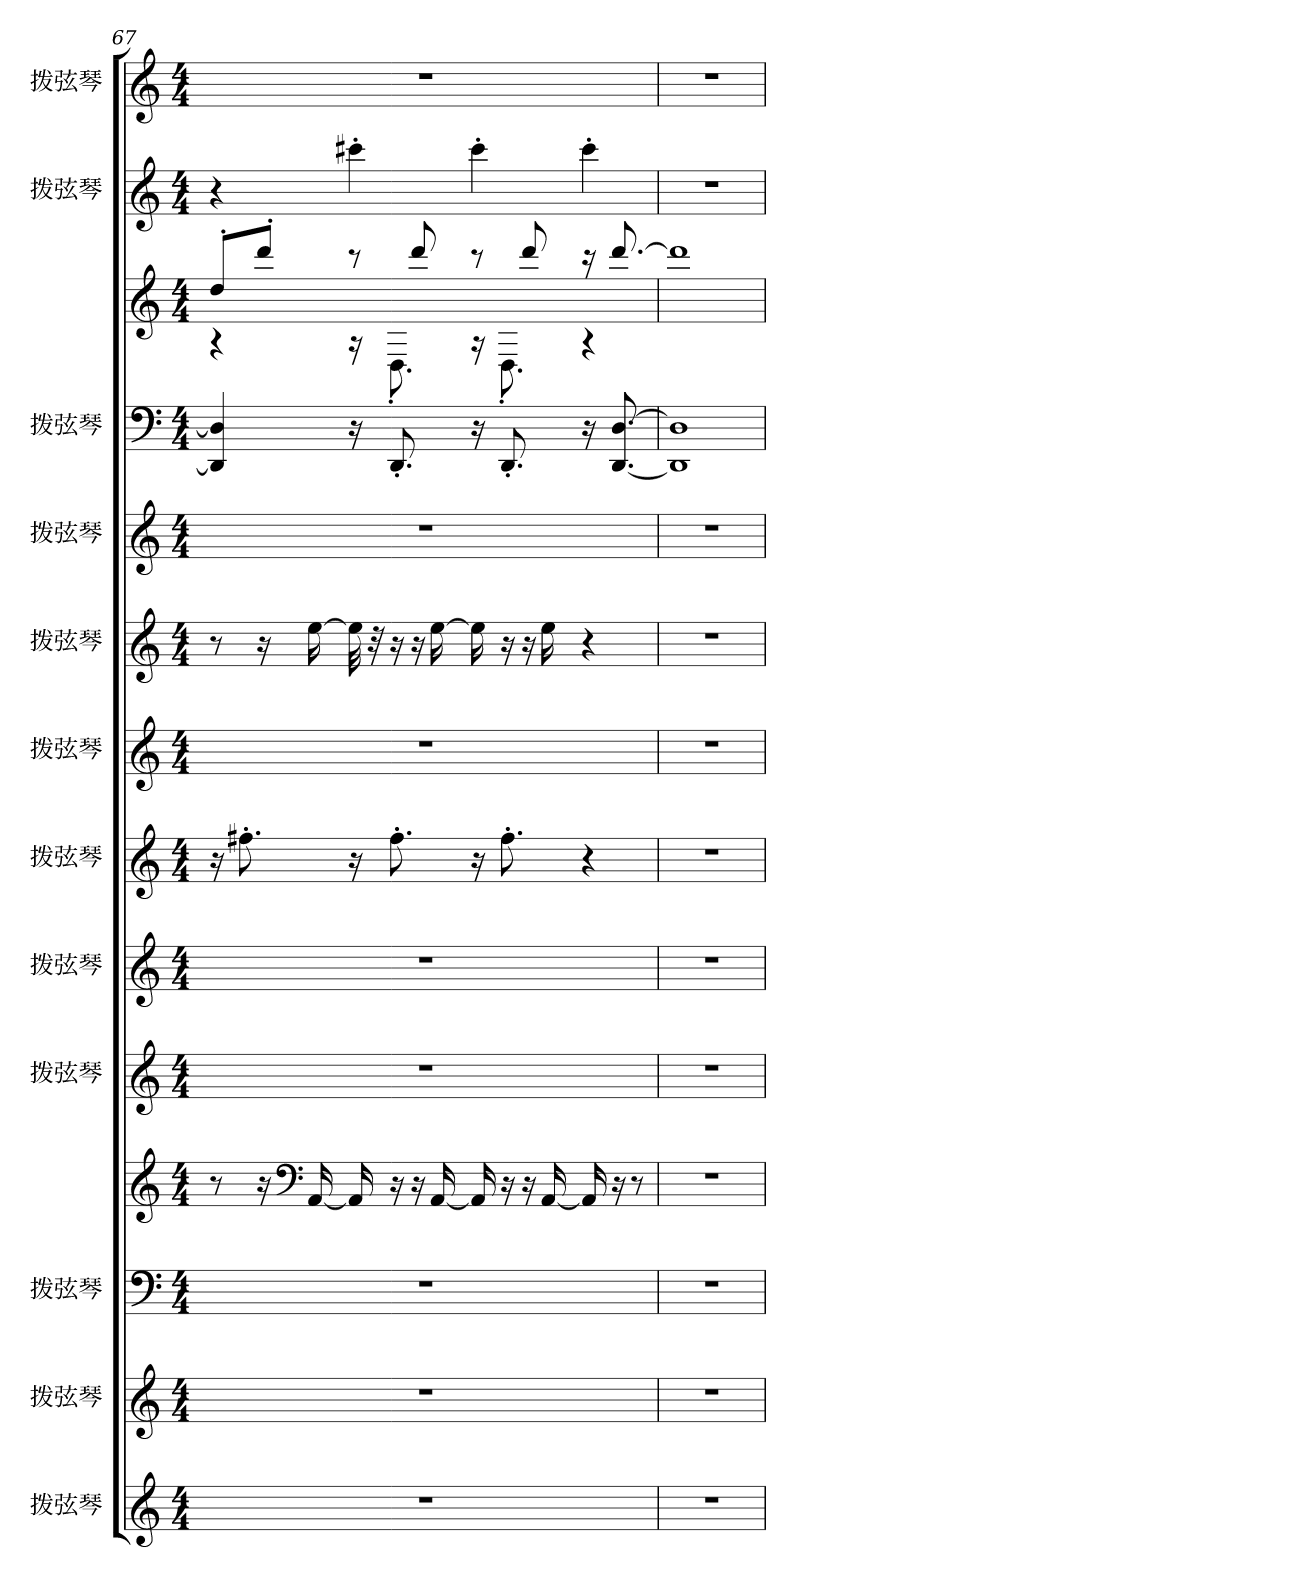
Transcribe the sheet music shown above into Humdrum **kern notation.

**kern	**kern	**kern	**kern	**kern	**kern	**kern	**kern	**kern	**kern	**kern	**kern	**kern	**kern
*part12	*part11	*part10	*part10	*part9	*part8	*part7	*part6	*part5	*part4	*part3	*part3	*part2	*part1
*staff14	*staff13	*staff12	*staff11	*staff10	*staff9	*staff8	*staff7	*staff6	*staff5	*staff4	*staff3	*staff2	*staff1
*I"拨弦琴	*I"拨弦琴	*I"拨弦琴	*	*I"拨弦琴	*I"拨弦琴	*I"拨弦琴	*I"拨弦琴	*I"拨弦琴	*I"拨弦琴	*I"拨弦琴	*	*I"拨弦琴	*I"拨弦琴
!!LO:PB:g=z
*clefG2	*clefG2	*clefF4	*clefG2	*clefG2	*clefG2	*clefG2	*clefG2	*clefG2	*clefG2	*clefF4	*clefG2	*clefG2	*clefG2
*k[]	*k[]	*k[]	*k[]	*k[]	*k[]	*k[]	*k[]	*k[]	*k[]	*k[]	*k[]	*k[]	*k[]
*M4/4	*M4/4	*M4/4	*M4/4	*M4/4	*M4/4	*M4/4	*M4/4	*M4/4	*M4/4	*M4/4	*M4/4	*M4/4	*M4/4
=67	=67	=67	=67	=67	=67	=67	=67	=67	=67	=67	=67	=67	=67
*	*	*	*	*	*	*	*	*	*	*	*^	*	*
1r	1r	1r	8r	1r	1r	16r	1r	8r	1r	4DD/] 4D/]	8dd'/L	4r	4r	1r
.	.	.	.	.	.	8.ff#X'\	.	.	.	.	.	.	.	.
.	.	.	16r	.	.	.	.	16r	.	.	8ddd'/J	.	.	.
*	*	*	*clefF4	*	*	*	*	*	*	*	*	*	*	*
.	.	.	[16AA/	.	.	.	.	[16ee\	.	.	.	.	.	.
.	.	.	16AA/]	.	.	16r	.	32ee\]	.	16r	8r	16r	4ccc#X'\	.
.	.	.	.	.	.	.	.	32r	.	.	.	.	.	.
.	.	.	16r	.	.	8.ff#'\	.	16r	.	8.DD'/	.	8.D'\	.	.
.	.	.	16r	.	.	.	.	16r	.	.	8ddd/	.	.	.
.	.	.	[16AA/	.	.	.	.	[16ee\	.	.	.	.	.	.
.	.	.	16AA/]	.	.	16r	.	16ee\]	.	16r	8r	16r	4ccc#'\	.
.	.	.	16r	.	.	8.ff#'\	.	16r	.	8.DD'/	.	8.D'\	.	.
.	.	.	16r	.	.	.	.	16r	.	.	8ddd/	.	.	.
.	.	.	[16AA/	.	.	.	.	16ee\	.	.	.	.	.	.
.	.	.	16AA/]	.	.	4r	.	4r	.	16r	16r	4r	4ccc#'\	.
.	.	.	16r	.	.	.	.	.	.	[8.DD/ [8.D/	[8.ddd/	.	.	.
.	.	.	8r	.	.	.	.	.	.	.	.	.	.	.
*	*	*	*	*	*	*	*	*	*	*	*v	*v	*	*
=68	=68	=68	=68	=68	=68	=68	=68	=68	=68	=68	=68	=68	=68
1r	1r	1r	1r	1r	1r	1r	1r	1r	1r	1DD] 1D]	1ddd]	1r	1r
=	=	=	=	=	=	=	=	=	=	=	=	=	=
*-	*-	*-	*-	*-	*-	*-	*-	*-	*-	*-	*-	*-	*-
